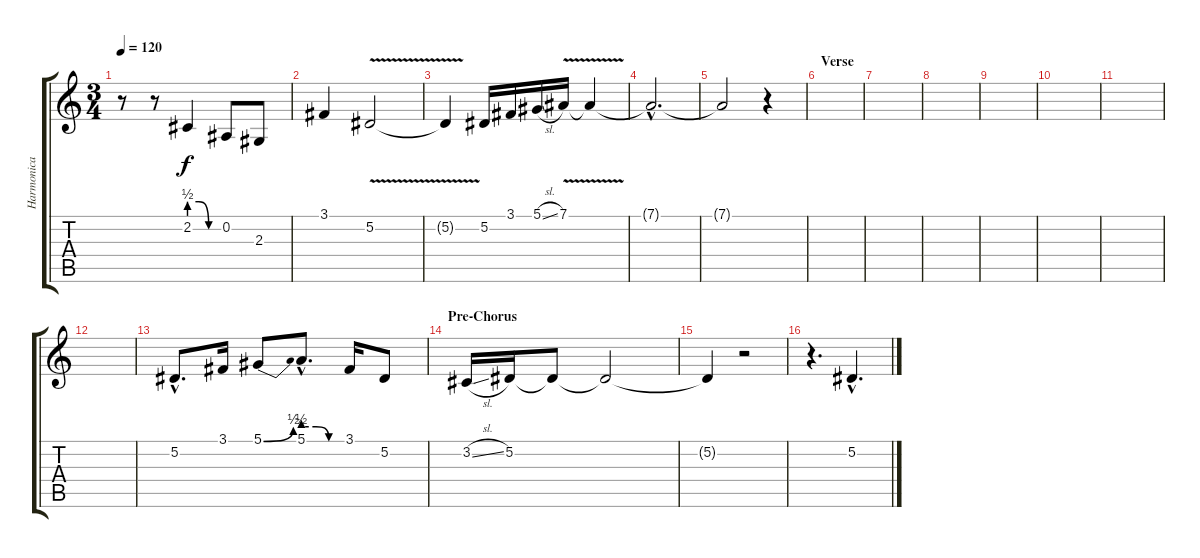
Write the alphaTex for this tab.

\track ("Harmonica [Terry?]" "Harmonica ") {instrument harmonica}
\staff {score tabs}
\tuning (Eb4 Bb3 Gb3 Db3 Ab2 Eb2) {hide}
\ts (3 4)
\tempo 120
\clef g2
\ks c
r.8{dy f} r.8 2.2{be (custom 0 2 20 2 40 0 60 0)}.4 0.2.8 2.3.8 |
3.1.4 5.2{v}.2 |
5.2{t}.4 5.2.16 3.1.16 5.1{sl}.16 7.1{v}.16 7.1{t}.4 |
7.1{hac t}.2{d volume 0} |
7.1{t}.2 r.4 |
\section ("" "Verse")
|
|
|
|
|
|
|
5.2{hac}.8{d volume 13} 3.1.16 5.1{be (bend 0 0 60 2)}.8 5.1{be (custom 0 2 20 2 40 0 60 0) hac}.8{d} 3.1.16 5.2.8 |
\section ("" "Pre-Chorus")
3.2{sl}.16 5.2.16 5.2{t}.8 5.2{t}.2 |
5.2{t}.4 r.2 |
r.4{d} 5.2{hac}.4{d}
